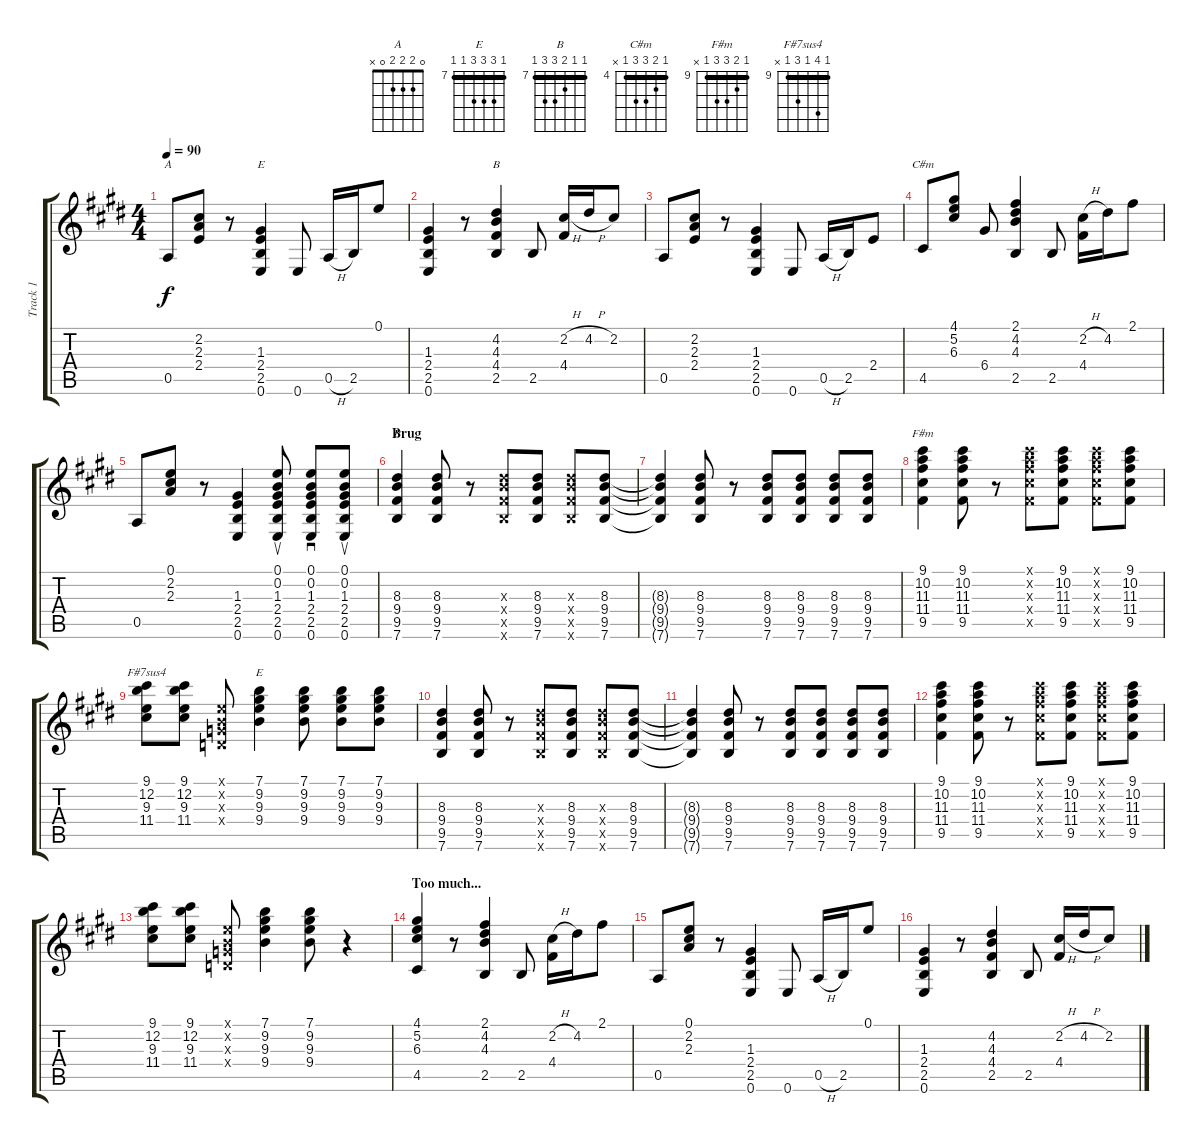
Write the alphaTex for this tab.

\track ("Track 1" "Track 1") {instrument electricguitarclean}
\staff {score tabs}
\tuning (E4 B3 G3 D3 A2 E2) {hide}
\chord ("A" 0 2 2 2 0 x)
\chord ("E" x x 1 2 2 0)
\chord ("B" 2 4 4 4 2 x) {barre 2}
\chord ("C#m" 4 5 6 6 4 x) {firstfret 4 barre 4}
\chord ("B" 7 7 8 9 9 7) {firstfret 7 barre 7}
\chord ("F#m" 9 10 11 11 9 x) {firstfret 9 barre 9}
\chord ("F#7sus4" 9 12 9 11 9 x) {firstfret 9 barre 9}
\chord ("E" 7 9 9 9 7 7) {firstfret 7 barre 7}
\ts (4 4)
\tempo 90
\clef g2
\ks e
0.5.8{ch "A" dy f} (2.2 2.3 2.4).8 r.8 (1.3 2.4 2.5 0.6).4{ch "E"} 0.6.8 0.5{h}.16 2.5.16 0.1.8 |
(1.3 2.4 2.5 0.6).4 r.8 (4.2 4.3 4.4 2.5).4{ch "B"} 2.5.8 (2.2{h} 4.4).16 4.2{h}.16 2.2.8 |
0.5.8 (2.2 2.3 2.4).8 r.8 (1.3 2.4 2.5 0.6).4 0.6.8 0.5{h}.16 2.5.16 2.4.8 |
4.5.8{ch "C#m"} (4.1 5.2 6.3).8 6.4.8 (2.1 4.2 4.3 2.5).4 2.5.8 (2.2{h} 4.4).16 4.2.16 2.1.8 |
0.5.8 (0.1 2.2 2.3).8 r.8 (1.3 2.4 2.5 0.6).4 (0.1 0.2 1.3 2.4 2.5 0.6).8{su} (0.1 0.2 1.3 2.4 2.5 0.6).8{sd} (0.1 0.2 1.3 2.4 2.5 0.6).8{su} |
\section ("" "Brug")
(8.3 9.4 9.5 7.6).4{ch "B"} (8.3 9.4 9.5 7.6).8 r.8 (8.3{x} 9.4{x} 9.5{x} 7.6{x}).8 (8.3 9.4 9.5 7.6).8 (8.3{x} 9.4{x} 9.5{x} 7.6{x}).8 (8.3 9.4 9.5 7.6).8 |
(8.3{t} 9.4{t} 9.5{t} 7.6{t}).4 (8.3 9.4 9.5 7.6).8 r.8 (8.3 9.4 9.5 7.6).8 (8.3 9.4 9.5 7.6).8 (8.3 9.4 9.5 7.6).8 (8.3 9.4 9.5 7.6).8 |
(9.1 10.2 11.3 11.4 9.5).4{ch "F#m"} (9.1 10.2 11.3 11.4 9.5).8 r.8 (9.1{x} 10.2{x} 11.3{x} 11.4{x} 9.5{x}).8 (9.1 10.2 11.3 11.4 9.5).8 (9.1{x} 10.2{x} 11.3{x} 11.4{x} 9.5{x}).8 (9.1 10.2 11.3 11.4 9.5).8 |
(9.1 12.2 9.3 11.4).8{ch "F#7sus4"} (9.1 12.2 9.3 11.4).8 (0.1{x} 0.2{x} 0.3{x} 0.4{x}).8 (7.1 9.2 9.3 9.4).4{ch "E"} (7.1 9.2 9.3 9.4).8 (7.1 9.2 9.3 9.4).8 (7.1 9.2 9.3 9.4).8 |
(8.3 9.4 9.5 7.6).4 (8.3 9.4 9.5 7.6).8 r.8 (8.3{x} 9.4{x} 9.5{x} 7.6{x}).8 (8.3 9.4 9.5 7.6).8 (8.3{x} 9.4{x} 9.5{x} 7.6{x}).8 (8.3 9.4 9.5 7.6).8 |
(8.3{t} 9.4{t} 9.5{t} 7.6{t}).4 (8.3 9.4 9.5 7.6).8 r.8 (8.3 9.4 9.5 7.6).8 (8.3 9.4 9.5 7.6).8 (8.3 9.4 9.5 7.6).8 (8.3 9.4 9.5 7.6).8 |
(9.1 10.2 11.3 11.4 9.5).4 (9.1 10.2 11.3 11.4 9.5).8 r.8 (9.1{x} 10.2{x} 11.3{x} 11.4{x} 9.5{x}).8 (9.1 10.2 11.3 11.4 9.5).8 (9.1{x} 10.2{x} 11.3{x} 11.4{x} 9.5{x}).8 (9.1 10.2 11.3 11.4 9.5).8 |
(9.1 12.2 9.3 11.4).8 (9.1 12.2 9.3 11.4).8 (0.1{x} 0.2{x} 0.3{x} 0.4{x}).8 (7.1 9.2 9.3 9.4).4 (7.1 9.2 9.3 9.4).8 r.4 |
\section ("" "Too much...")
(4.1 5.2 6.3 4.5).4 r.8 (2.1 4.2 4.3 2.5).4 2.5.8 (2.2{h} 4.4).16 4.2.16 2.1.8 |
0.5.8 (0.1 2.2 2.3).8 r.8 (1.3 2.4 2.5 0.6).4 0.6.8 0.5{h}.16 2.5.16 0.1.8 |
(1.3 2.4 2.5 0.6).4 r.8 (4.2 4.3 4.4 2.5).4 2.5.8 (2.2{h} 4.4).16 4.2{h}.16 2.2.8
